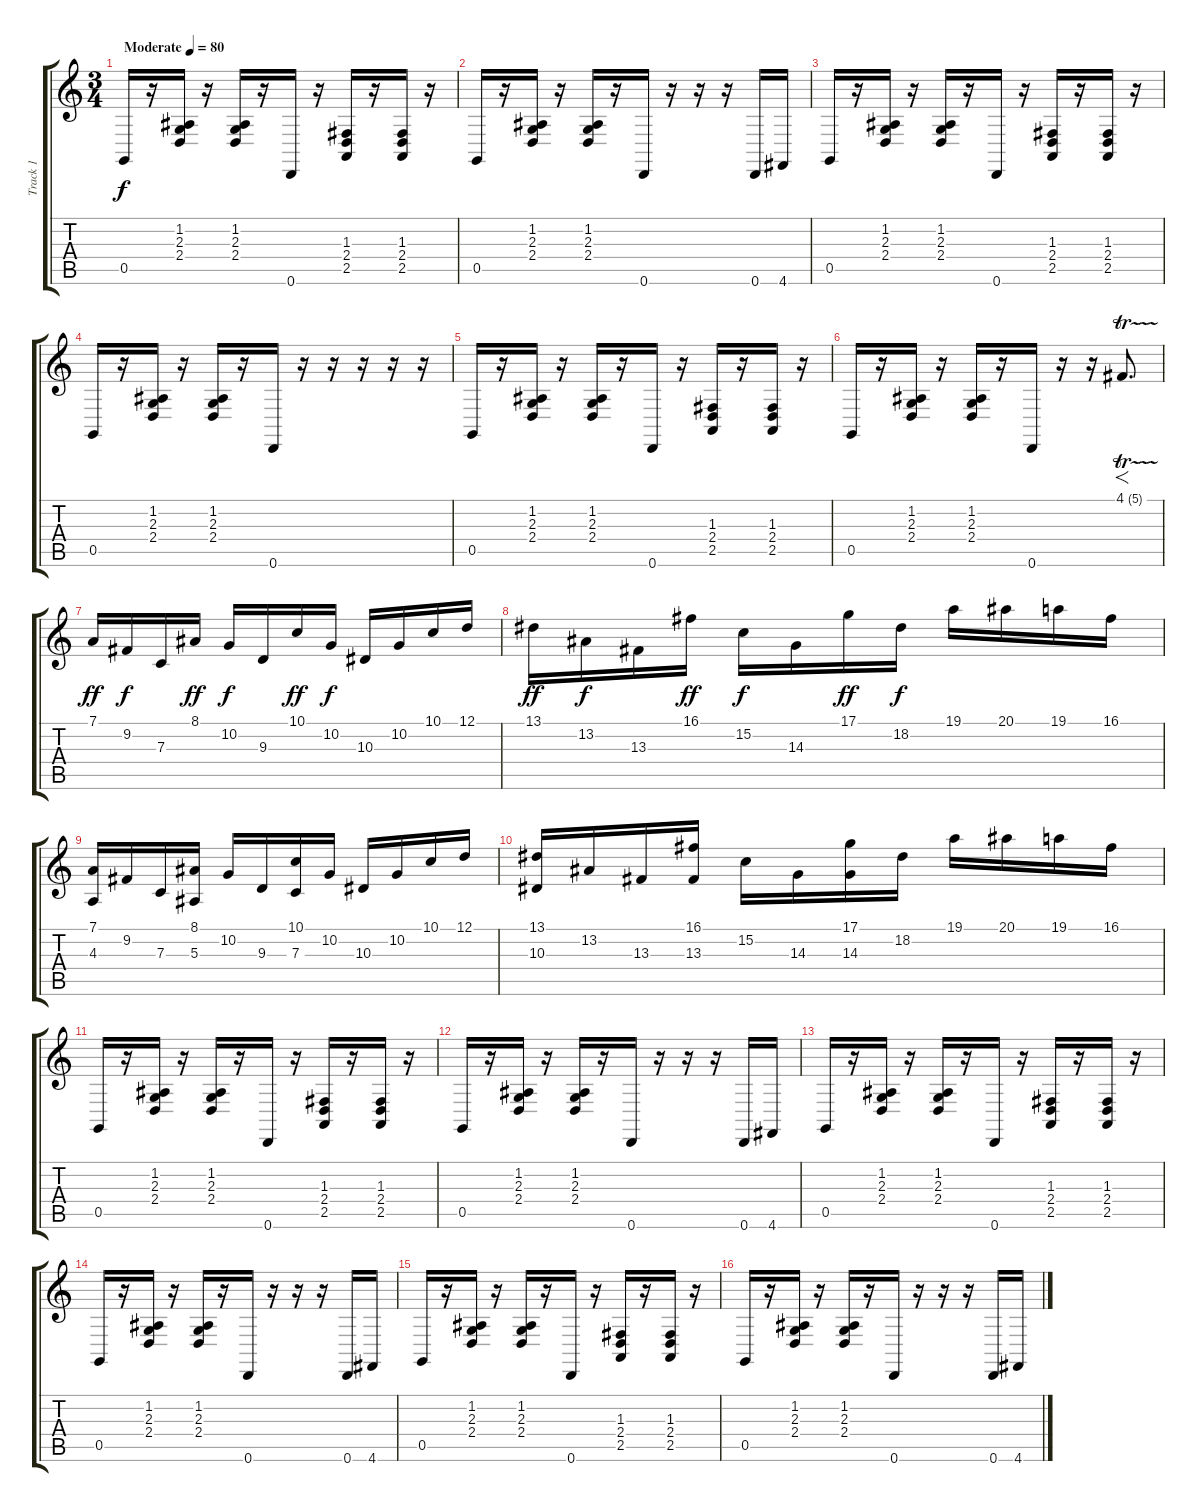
\track ("Track 1" "Track 1") {instrument stringensemble1}
\staff {score tabs}
\tuning (D4 A3 F3 C3 G2 D2) {hide}
\ts (3 4)
\tempo (80 "Moderate")
\clef g2
\ks c
0.5.16{dy f instrument stringensemble1} r.16 (1.2 2.3 2.4).16 r.16 (1.2 2.3 2.4).16 r.16 0.6.16 r.16 (1.3 2.4 2.5).16 r.16 (1.3 2.4 2.5).16 r.16 |
0.5.16 r.16 (1.2 2.3 2.4).16 r.16 (1.2 2.3 2.4).16 r.16 0.6.16 r.16 r.16 r.16 0.6.16 4.6.16 |
0.5.16 r.16 (1.2 2.3 2.4).16 r.16 (1.2 2.3 2.4).16 r.16 0.6.16 r.16 (1.3 2.4 2.5).16 r.16 (1.3 2.4 2.5).16 r.16 |
0.5.16 r.16 (1.2 2.3 2.4).16 r.16 (1.2 2.3 2.4).16 r.16 0.6.16 r.16 r.16 r.16 r.16 r.16 |
0.5.16 r.16 (1.2 2.3 2.4).16 r.16 (1.2 2.3 2.4).16 r.16 0.6.16 r.16 (1.3 2.4 2.5).16 r.16 (1.3 2.4 2.5).16 r.16 |
0.5.16 r.16 (1.2 2.3 2.4).16 r.16 (1.2 2.3 2.4).16 r.16 0.6.16 r.16 r.16 4.1{tr (5 64)}.8{f d} |
7.1.16{dy ff} 9.2.16{dy f} 7.3.16 8.1.16{dy ff} 10.2.16{dy f} 9.3.16 10.1.16{dy ff} 10.2.16{dy f} 10.3.16 10.2.16 10.1.16 12.1.16 |
13.1.16{dy ff} 13.2.16{dy f} 13.3.16 16.1.16{dy ff} 15.2.16{dy f} 14.3.16 17.1.16{dy ff} 18.2.16{dy f} 19.1.16 20.1.16 19.1.16 16.1.16 |
(7.1 4.3).16 9.2.16 7.3.16 (8.1 5.3).16 10.2.16 9.3.16 (10.1 7.3).16 10.2.16 10.3.16 10.2.16 10.1.16 12.1.16 |
(13.1 10.3).16 13.2.16 13.3.16 (16.1 13.3).16 15.2.16 14.3.16 (17.1 14.3).16 18.2.16 19.1.16 20.1.16 19.1.16 16.1.16 |
0.5.16 r.16 (1.2 2.3 2.4).16 r.16 (1.2 2.3 2.4).16 r.16 0.6.16 r.16 (1.3 2.4 2.5).16 r.16 (1.3 2.4 2.5).16 r.16 |
0.5.16 r.16 (1.2 2.3 2.4).16 r.16 (1.2 2.3 2.4).16 r.16 0.6.16 r.16 r.16 r.16 0.6.16 4.6.16 |
0.5.16 r.16 (1.2 2.3 2.4).16 r.16 (1.2 2.3 2.4).16 r.16 0.6.16 r.16 (1.3 2.4 2.5).16 r.16 (1.3 2.4 2.5).16 r.16 |
0.5.16 r.16 (1.2 2.3 2.4).16 r.16 (1.2 2.3 2.4).16 r.16 0.6.16 r.16 r.16 r.16 0.6.16 4.6.16 |
0.5.16 r.16 (1.2 2.3 2.4).16 r.16 (1.2 2.3 2.4).16 r.16 0.6.16 r.16 (1.3 2.4 2.5).16 r.16 (1.3 2.4 2.5).16 r.16 |
0.5.16 r.16 (1.2 2.3 2.4).16 r.16 (1.2 2.3 2.4).16 r.16 0.6.16 r.16 r.16 r.16 0.6.16 4.6.16
